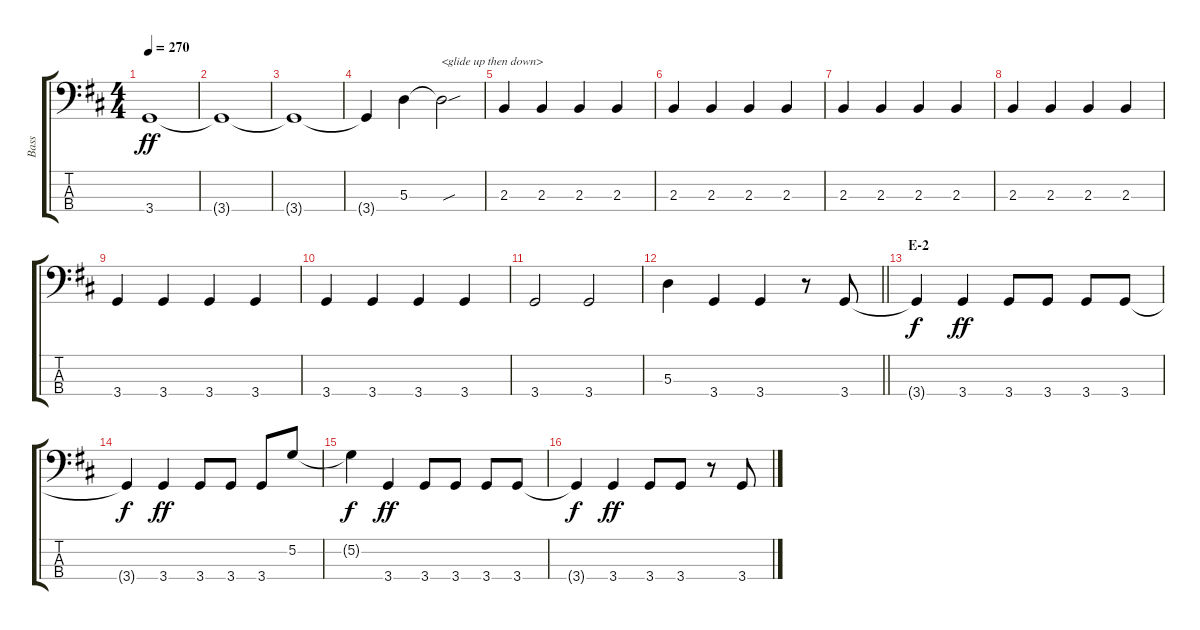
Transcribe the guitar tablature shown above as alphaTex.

\track ("Bass" "Bass") {instrument electricbasspick}
\staff {score tabs}
\tuning (G2 D2 A1 E1) {hide}
\ts (4 4)
\tempo 270
\clef f4
\ks d
3.4.1{dy ff} |
3.4{t}.1 |
3.4{t}.1 |
3.4{t}.4 5.3.4 5.3{sou t}.2{txt "<glide up then down>"} |
2.3.4 2.3.4 2.3.4 2.3.4 |
2.3.4 2.3.4 2.3.4 2.3.4 |
2.3.4 2.3.4 2.3.4 2.3.4 |
2.3.4 2.3.4 2.3.4 2.3.4 |
3.4.4 3.4.4 3.4.4 3.4.4 |
3.4.4 3.4.4 3.4.4 3.4.4 |
3.4.2 3.4.2 |
\barLineRight lightlight
5.3.4 3.4.4 3.4.4 r.8 3.4.8 |
\section ("" "E-2")
3.4{t}.4{dy f} 3.4.4{dy ff} 3.4.8 3.4.8 3.4.8 3.4.8 |
3.4{t}.4{dy f} 3.4.4{dy ff} 3.4.8 3.4.8 3.4.8 5.2.8 |
5.2{t}.4{dy f} 3.4.4{dy ff} 3.4.8 3.4.8 3.4.8 3.4.8 |
3.4{t}.4{dy f} 3.4.4{dy ff} 3.4.8 3.4.8 r.8 3.4.8
